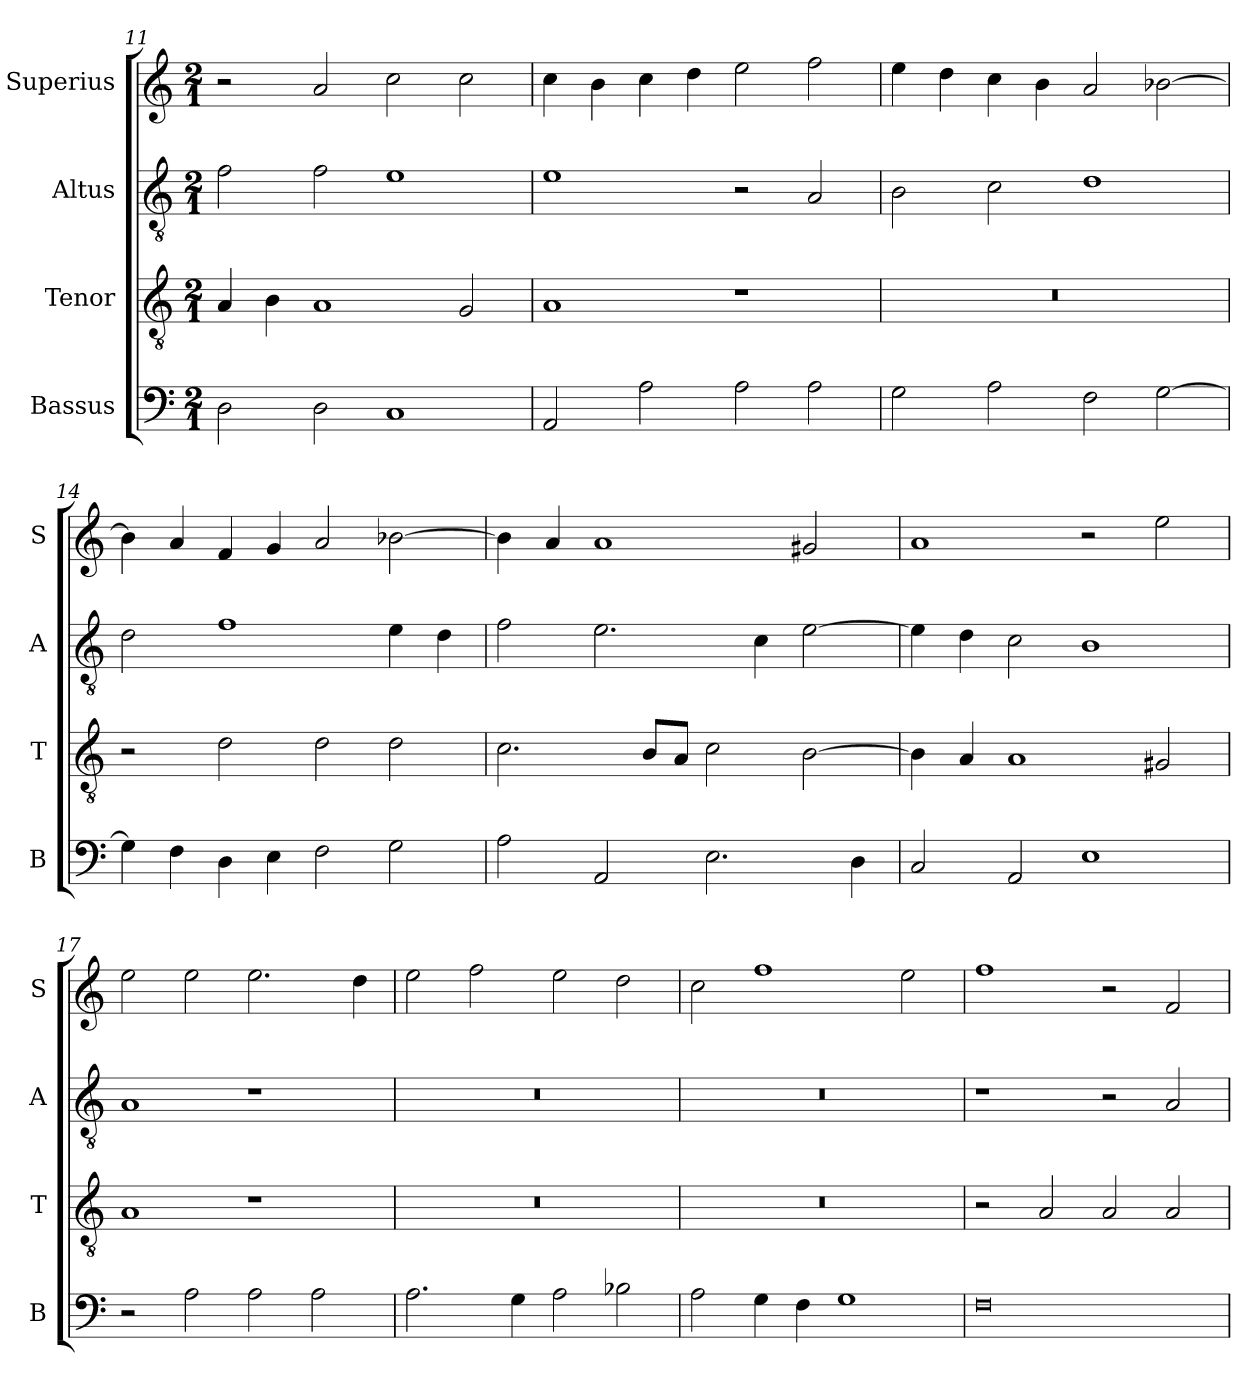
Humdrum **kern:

**kern	**kern	**kern	**kern
*part4	*part3	*part2	*part1
*staff4	*staff3	*staff2	*staff1
*I"Bassus	*I"Tenor	*I"Altus	*I"Superius
*I'B	*I'T	*I'A	*I'S
*clefF4	*clefGv2	*clefGv2	*clefG2
*k[]	*k[]	*k[]	*k[]
*C:	*C:	*C:	*C:
*M2/1	*M2/1	*M2/1	*M2/1
=11	=11	=11	=11
2D	4A	2f	2r
.	4B	.	.
2D	1A	2f	2a
1C	.	1e	2cc
.	2G	.	2cc
=12	=12	=12	=12
2AA	1A	1e	4cc
.	.	.	4b
2A	.	.	4cc
.	.	.	4dd
2A	1r	2r	2ee
2A	.	2A	2ff
=13	=13	=13	=13
2G	0r	2B	4ee
.	.	.	4dd
2A	.	2c	4cc
.	.	.	4b
2F	.	1d	2a
[2G	.	.	[2b-X
=14	=14	=14	=14
4G]	2r	2d	4b-]
4F	.	.	4a
4D	2d	1f	4f
4E	.	.	4g
2F	2d	.	2a
2G	2d	4e	[2b-X
.	.	4d	.
=15	=15	=15	=15
2A	2.c	2f	4b-]
.	.	.	4a
2AA	.	2.e	1a
.	8BL	.	.
.	8AJ	.	.
2.E	2c	.	.
.	.	4c	.
.	[2B	[2e	2g#X
4D	.	.	.
=16	=16	=16	=16
2C	4B]	4e]	1a
.	4A	4d	.
2AA	1A	2c	.
1E	.	1B	2r
.	2G#X	.	2ee
=17	=17	=17	=17
2r	1A	1A	2ee
2A	.	.	2ee
2A	1r	1r	2.ee
2A	.	.	.
.	.	.	4dd
=18	=18	=18	=18
2.A	0r	0r	2ee
.	.	.	2ff
4G	.	.	.
2A	.	.	2ee
2B-X	.	.	2dd
=19	=19	=19	=19
2A	0r	0r	2cc
4G	.	.	1ff
4F	.	.	.
1G	.	.	.
.	.	.	2ee
=20	=20	=20	=20
0F	2r	1r	1ff
.	2A	.	.
.	2A	2r	2r
.	2A	2A	2f
=	=	=	=
*-	*-	*-	*-
